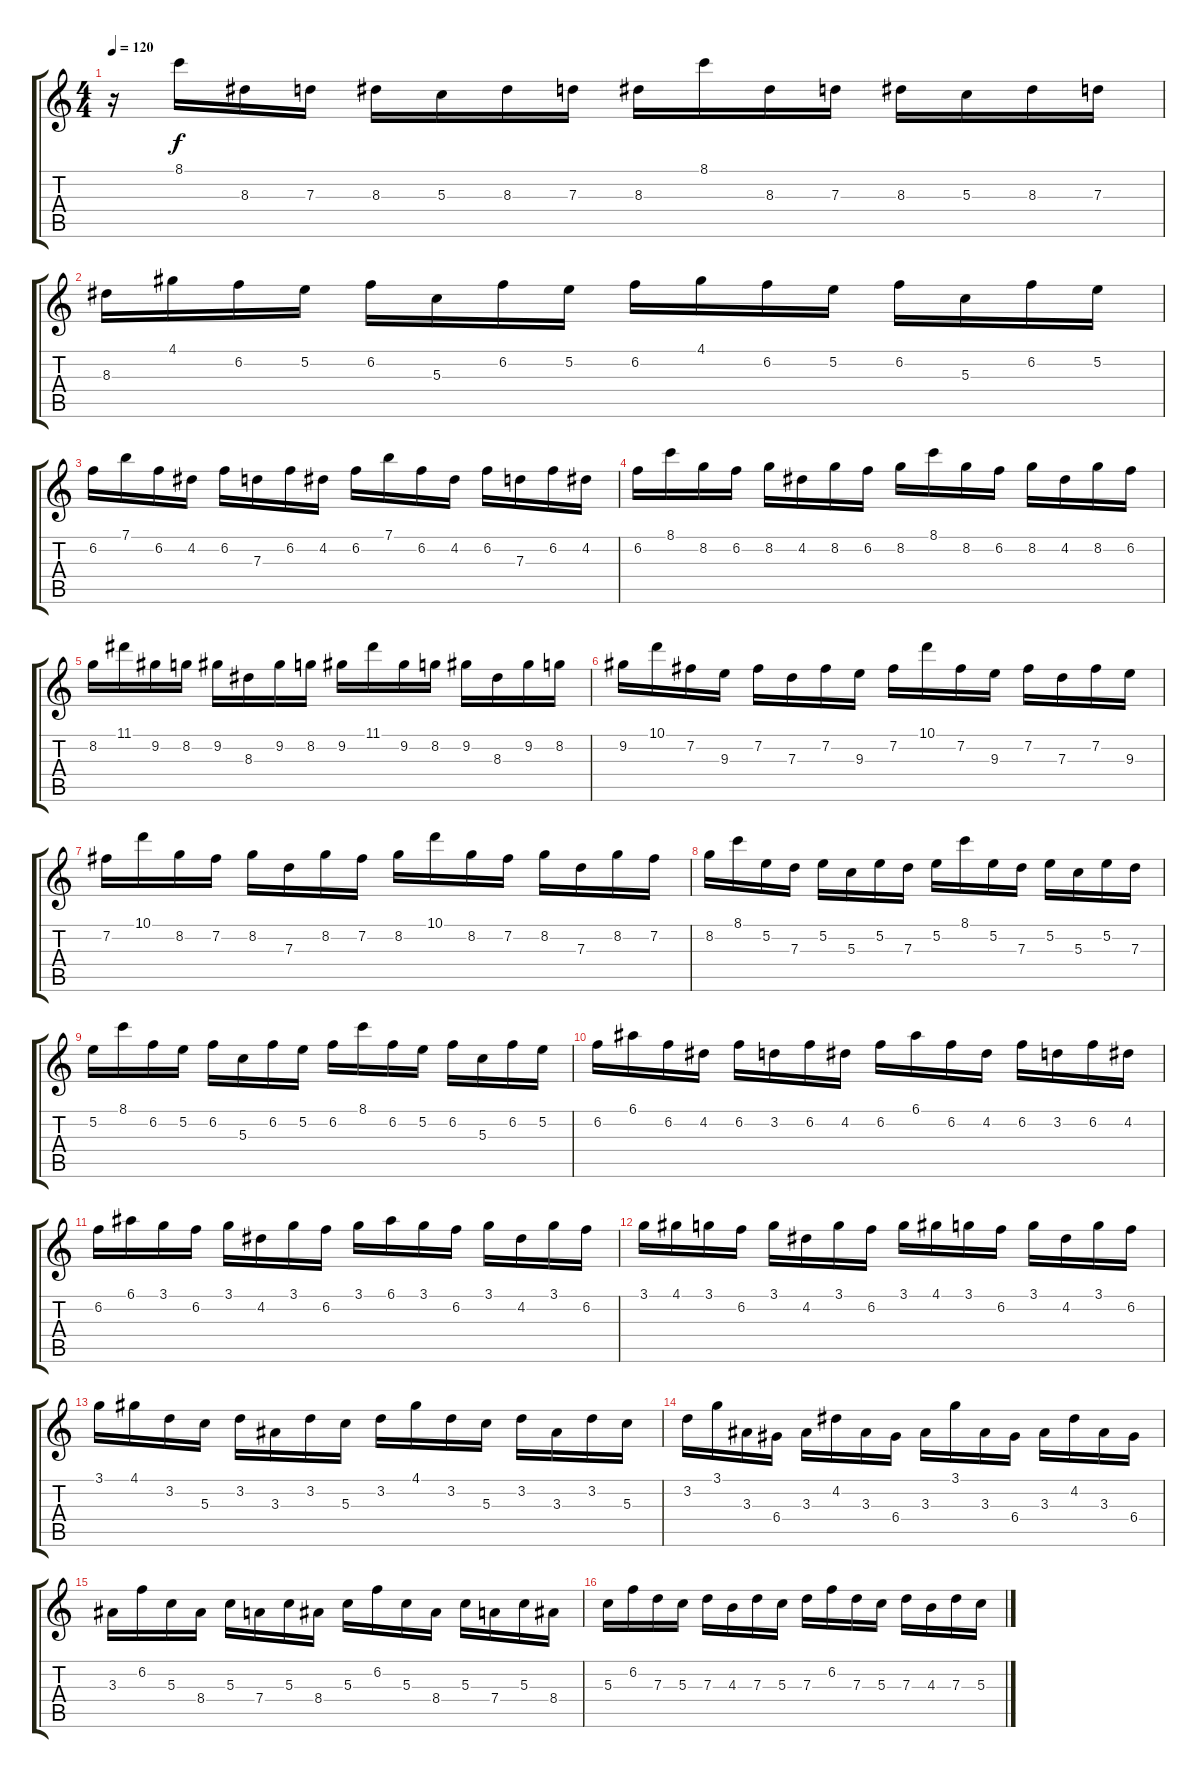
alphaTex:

\track "" {instrument distortionguitar}
\staff {score tabs}
\tuning (E4 B3 G3 D3 A2 E2) {hide}
\ts (4 4)
\tempo 120
\clef g2
\ks c
r.16{dy f instrument distortionguitar} 8.1.16 8.3.16 7.3.16 8.3.16 5.3.16 8.3.16 7.3.16 8.3.16 8.1.16 8.3.16 7.3.16 8.3.16 5.3.16 8.3.16 7.3.16 |
8.3.16 4.1.16 6.2.16 5.2.16 6.2.16 5.3.16 6.2.16 5.2.16 6.2.16 4.1.16 6.2.16 5.2.16 6.2.16 5.3.16 6.2.16 5.2.16 |
6.2.16 7.1.16 6.2.16 4.2.16 6.2.16 7.3.16 6.2.16 4.2.16 6.2.16 7.1.16 6.2.16 4.2.16 6.2.16 7.3.16 6.2.16 4.2.16 |
6.2.16 8.1.16 8.2.16 6.2.16 8.2.16 4.2.16 8.2.16 6.2.16 8.2.16 8.1.16 8.2.16 6.2.16 8.2.16 4.2.16 8.2.16 6.2.16 |
8.2.16 11.1.16 9.2.16 8.2.16 9.2.16 8.3.16 9.2.16 8.2.16 9.2.16 11.1.16 9.2.16 8.2.16 9.2.16 8.3.16 9.2.16 8.2.16 |
9.2.16 10.1.16 7.2.16 9.3.16 7.2.16 7.3.16 7.2.16 9.3.16 7.2.16 10.1.16 7.2.16 9.3.16 7.2.16 7.3.16 7.2.16 9.3.16 |
7.2.16 10.1.16 8.2.16 7.2.16 8.2.16 7.3.16 8.2.16 7.2.16 8.2.16 10.1.16 8.2.16 7.2.16 8.2.16 7.3.16 8.2.16 7.2.16 |
8.2.16 8.1.16 5.2.16 7.3.16 5.2.16 5.3.16 5.2.16 7.3.16 5.2.16 8.1.16 5.2.16 7.3.16 5.2.16 5.3.16 5.2.16 7.3.16 |
5.2.16 8.1.16 6.2.16 5.2.16 6.2.16 5.3.16 6.2.16 5.2.16 6.2.16 8.1.16 6.2.16 5.2.16 6.2.16 5.3.16 6.2.16 5.2.16 |
6.2.16 6.1.16 6.2.16 4.2.16 6.2.16 3.2.16 6.2.16 4.2.16 6.2.16 6.1.16 6.2.16 4.2.16 6.2.16 3.2.16 6.2.16 4.2.16 |
6.2.16 6.1.16 3.1.16 6.2.16 3.1.16 4.2.16 3.1.16 6.2.16 3.1.16 6.1.16 3.1.16 6.2.16 3.1.16 4.2.16 3.1.16 6.2.16 |
3.1.16 4.1.16 3.1.16 6.2.16 3.1.16 4.2.16 3.1.16 6.2.16 3.1.16 4.1.16 3.1.16 6.2.16 3.1.16 4.2.16 3.1.16 6.2.16 |
3.1.16 4.1.16 3.2.16 5.3.16 3.2.16 3.3.16 3.2.16 5.3.16 3.2.16 4.1.16 3.2.16 5.3.16 3.2.16 3.3.16 3.2.16 5.3.16 |
3.2.16 3.1.16 3.3.16 6.4.16 3.3.16 4.2.16 3.3.16 6.4.16 3.3.16 3.1.16 3.3.16 6.4.16 3.3.16 4.2.16 3.3.16 6.4.16 |
3.3.16 6.2.16 5.3.16 8.4.16 5.3.16 7.4.16 5.3.16 8.4.16 5.3.16 6.2.16 5.3.16 8.4.16 5.3.16 7.4.16 5.3.16 8.4.16 |
5.3.16 6.2.16 7.3.16 5.3.16 7.3.16 4.3.16 7.3.16 5.3.16 7.3.16 6.2.16 7.3.16 5.3.16 7.3.16 4.3.16 7.3.16 5.3.16
